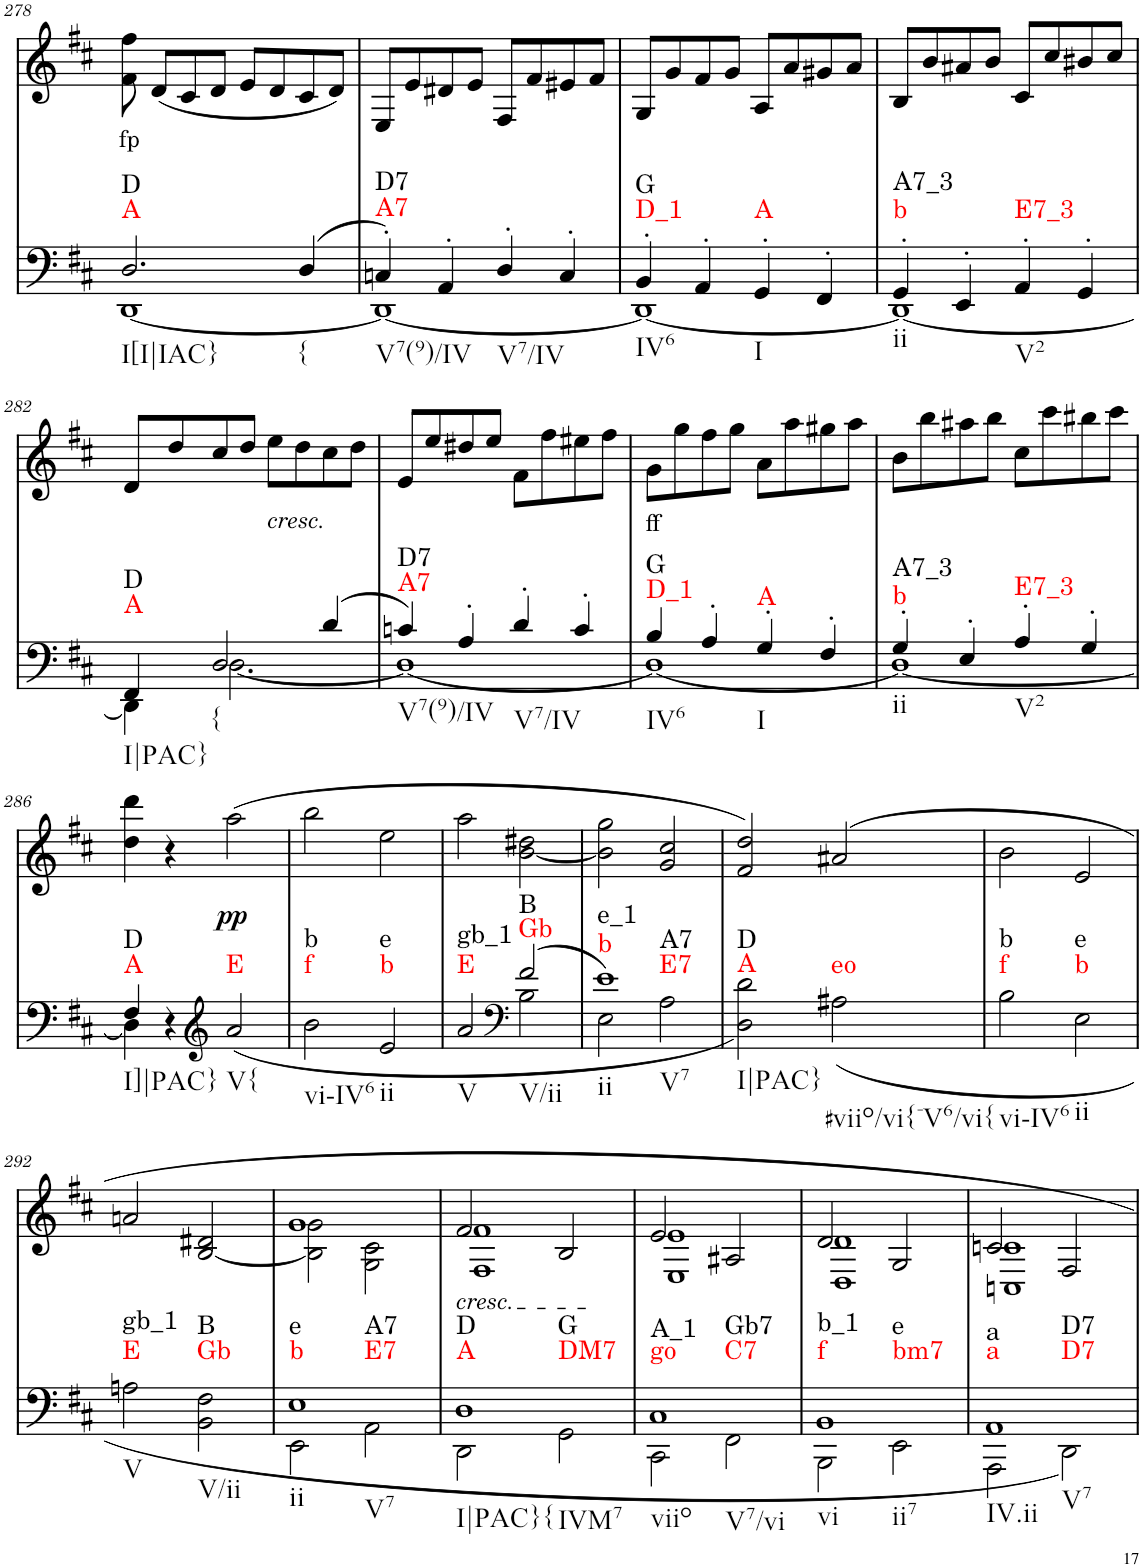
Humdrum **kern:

**kern	**harte	**kern	**text	**dynam
*part2	*part2	*part1	*part1	*part1
*staff2	*	*staff1	*staff1	*staff1
*I"piano	*	*I"piano	*	*
*I'Pno	*	*I'Pno	*	*
!!LO:PB:g=z
*clefF4	*	*clefG2	*	*
*k[f#c#]	*	*k[f#c#]	*	*
*M4/4	*	*M4/4	*	*
=278	=278	=278	=278	=278
*^	*	*	*	*
!	!	!LO:H:n=1:kt=A	!	!LO:LY:b	!
!	!	!LO:H:n=2:kt=D	!	!	!
2.D/	[1DD	N N	8f#\ 8ff#\	fp	.
.	.	.	(8d/L	.	.
.	.	.	8c#/	.	.
.	.	.	8d/J	.	.
.	.	.	8e/L	.	.
.	.	.	8d/	.	.
!	!	!LO:H:kt={	!	!	!
(4D/	.	N	8c#/	.	.
.	.	.	8d/J)	.	.
=279	=279	=279	=279	=279	=279
!	!	!LO:H:n=1:kt=A7	!	!	!
!	!	!LO:H:n=2:kt=D7	!	!	!
4Cn'/)	1DD_	N N	8E/L	.	.
.	.	.	8e/	.	.
4AA'/	.	.	8d#X/	.	.
.	.	.	8e/J	.	.
4D'/	.	.	8F#/L	.	.
.	.	.	8f#/	.	.
4C'/	.	.	8e#X/	.	.
.	.	.	8f#/J	.	.
=280	=280	=280	=280	=280	=280
!	!	!LO:H:n=1:kt=D_1	!	!	!
!	!	!LO:H:n=2:kt=G	!	!	!
4BB'/	1DD_	N N	8G/L	.	.
.	.	.	8g/	.	.
4AA'/	.	.	8f#/	.	.
.	.	.	8g/J	.	.
!	!	!LO:H:kt=A	!	!	!
4GG'/	.	N	8A/L	.	.
.	.	.	8a/	.	.
4FF#'/	.	.	8g#X/	.	.
.	.	.	8a/J	.	.
=281	=281	=281	=281	=281	=281
!	!	!LO:H:n=1:kt=b	!	!	!
!	!	!LO:H:n=2:kt=A7_3	!	!	!
4GG'/	1DD_	N N	8B/L	.	.
.	.	.	8b/	.	.
4EE'/	.	.	8a#X/	.	.
.	.	.	8b/J	.	.
!	!	!LO:H:kt=E7_3	!	!	!
4AA'/	.	N	8c#/L	.	.
.	.	.	8cc#/	.	.
4GG'/	.	.	8b#X/	.	.
.	.	.	8cc#/J	.	.
!!LO:LB:g=z
=282	=282	=282	=282	=282	=282
!	!	!LO:H:n=1:kt=A	!	!	!
!	!	!LO:H:n=2:kt=D	!	!	!
4FF#/	4DD\]	N N	8d/L	.	.
.	.	.	8dd/	.	.
!	!	!LO:H:kt={	!	!LO:LY:b	!
2D/	[2.D\	N	8cc#/	<	.
.	.	.	8dd/J	.	.
!	!	!	!LO:TX:b:i:t=cresc.	!	!
.	.	.	8ee\L	.	.
.	.	.	8dd\	.	.
(4d/	.	.	8cc#\	.	.
.	.	.	8dd\J	.	.
=283	=283	=283	=283	=283	=283
!	!	!LO:H:n=1:kt=A7	!	!	!
!	!	!LO:H:n=2:kt=D7	!	!	!
4cn/)	1D_	N N	8e/L	.	.
.	.	.	8ee/	.	.
4A'/	.	.	8dd#X/	.	.
.	.	.	8ee/J	.	.
4d'/	.	.	8f#\L	.	.
.	.	.	8ff#\	.	.
4c'/	.	.	8ee#X\	.	.
.	.	.	8ff#\J	.	.
=284	=284	=284	=284	=284	=284
!	!	!LO:H:n=1:kt=D_1	!	!LO:LY:b	!
!	!	!LO:H:n=2:kt=G	!	!	!
4B/	1D_	N N	8g\L	ff	.
.	.	.	8gg\	.	.
4A'/	.	.	8ff#\	.	.
.	.	.	8gg\J	.	.
!	!	!LO:H:kt=A	!	!	!
4G'/	.	N	8a\L	.	.
.	.	.	8aa\	.	.
4F#'/	.	.	8gg#X\	.	.
.	.	.	8aa\J	.	.
=285	=285	=285	=285	=285	=285
!	!	!LO:H:n=1:kt=b	!	!	!
!	!	!LO:H:n=2:kt=A7_3	!	!	!
4G'/	1D_	N N	8b\L	.	.
.	.	.	8bb\	.	.
4E'/	.	.	8aa#X\	.	.
.	.	.	8bb\J	.	.
!	!	!LO:H:kt=E7_3	!	!	!
4A'/	.	N	8cc#\L	.	.
.	.	.	8ccc#\	.	.
4G'/	.	.	8bb#X\	.	.
.	.	.	8ccc#\J	.	.
!!LO:LB:g=z
=286	=286	=286	=286	=286	=286
!	!	!LO:H:n=1:kt=A	!	!	!
!	!	!LO:H:n=2:kt=D	!	!	!
4D\]	4F#/	N N	4dd\ 4ddd\	.	.
4r	2.ryy	.	4r	.	.
*clefG2	*	*	*	*	*
!	!	!LO:H:kt=E	!	!LO:LY:b	!LO:DY:b
(<2a/	.	N	(2aa\	pp	pp
*v	*v	*	*	*	*
=287	=287	=287	=287	=287
!	!LO:H:n=1:kt=f	!	!	!
!	!LO:H:n=2:kt=b	!	!	!
2b\	N N	2bb\	.	.
!	!LO:H:n=1:kt=b	!	!	!
!	!LO:H:n=2:kt=e	!	!	!
2e/	N N	2ee\	.	.
=288	=288	=288	=288	=288
*^	*	*	*	*
!	!	!LO:H:n=1:kt=E	!	!	!
!	!	!LO:H:n=2:kt=gb_1	!	!	!
2a/	2ryy	N N	2aa\	.	.
*clefF4	*	*	*	*	*
!	!	!LO:H:n=1:kt=Gb	!	!	!
!	!	!LO:H:n=2:kt=B	!	!	!
(2f#/	2B\	N N	[2b\ 2dd#X\	.	.
=289	=289	=289	=289	=289	=289
!	!	!LO:H:n=1:kt=b	!	!	!
!	!	!LO:H:n=2:kt=e_1	!	!	!
!	!	!LO:H:n=3:kt=E7	!	!	!
!	!	!LO:H:n=4:kt=A7	!	!	!
1e)	2E\	N N N N	2b\] 2gg\	.	.
.	2A\	.	2g/ 2cc#/	.	.
=290	=290	=290	=290	=290	=290
!	!	!LO:H:n=1:kt=A	!	!	!
!	!	!LO:H:n=2:kt=D	!	!	!
*v	*v	*	*	*	*
2D\ 2d\)	N N	2f#/ 2dd/)	.	.
!	!LO:H:kt=eo	!	!	!
(<2A#X\	N	2a#X/	.	.
=291	=291	=291	=291	=291
!	!LO:H:n=1:kt=f	!	!	!
!	!LO:H:n=2:kt=b	!	!	!
2B\	N N	2b\	.	.
!	!LO:H:n=1:kt=b	!	!	!
!	!LO:H:n=2:kt=e	!	!	!
2E\	N N	2e/	.	.
!!LO:LB:g=z
=292	=292	=292	=292	=292
!	!LO:H:n=1:kt=E	!	!	!
!	!LO:H:n=2:kt=gb_1	!	!	!
2An\	N N	2an/	.	.
!	!LO:H:n=1:kt=Gb	!	!	!
!	!LO:H:n=2:kt=B	!	!	!
2BB\ 2F#\	N N	[<2B/ 2d#X/	.	.
=293	=293	=293	=293	=293
*^	*	*^	*	*
!	!	!LO:H:n=1:kt=b	!	!	!	!
!	!	!LO:H:n=2:kt=e	!	!	!	!
!	!	!LO:H:n=3:kt=E7	!	!	!	!
!	!	!LO:H:n=4:kt=A7	!	!	!	!
1E	2EE\	N N N N	1g	2B\] 2g\	.	.
.	2AA\	.	.	2G\ 2c#\	.	.
=294	=294	=294	=294	=294	=294	=294
!	!	!	!LO:TX:b:i:t=cresc.	!	!	!
!	!	!LO:H:n=1:kt=A	!	!	!LO:LY:b	!
!	!	!LO:H:n=2:kt=D	!	!	!	!
!	!	!LO:H:n=3:kt=DM7	!	!	!	!
!	!	!LO:H:n=4:kt=G	!	!	!	!
1D	2DD\	N N N N	2f#/	1F# 1f#	<	.
.	2GG\	.	2B/	.	.	.
=295	=295	=295	=295	=295	=295	=295
!	!	!LO:H:n=1:kt=go	!	!	!	!
!	!	!LO:H:n=2:kt=A_1	!	!	!	!
!	!	!LO:H:n=3:kt=C7	!	!	!	!
!	!	!LO:H:n=4:kt=Gb7	!	!	!	!
1C#	2CC#\	N N N N	2e/	1E 1e	.	.
.	2FF#\	.	2A#X/	.	.	.
=296	=296	=296	=296	=296	=296	=296
!	!	!LO:H:n=1:kt=f	!	!	!	!
!	!	!LO:H:n=2:kt=b_1	!	!	!	!
!	!	!LO:H:n=3:kt=bm7	!	!	!	!
!	!	!LO:H:n=4:kt=e	!	!	!	!
1BB	2BBB\	N N N N	2d/	1D 1d	.	.
.	2EE\	.	2G/	.	.	.
=297	=297	=297	=297	=297	=297	=297
!	!	!LO:H:n=1:kt=a	!	!	!	!
!	!	!LO:H:n=2:kt=a	!	!	!	!
!	!	!LO:H:n=3:kt=D7	!	!	!	!
!	!	!LO:H:n=4:kt=D7	!	!	!	!
1AA	2AAA\	N N N N	2cn/	1Cn 1c	.	.
.	2DD\)	.	2F#/	.	.	.
*v	*v	*	*	*	*	*
*	*	*v	*v	*	*
=	=	=	=	=
*-	*-	*-	*-	*-
